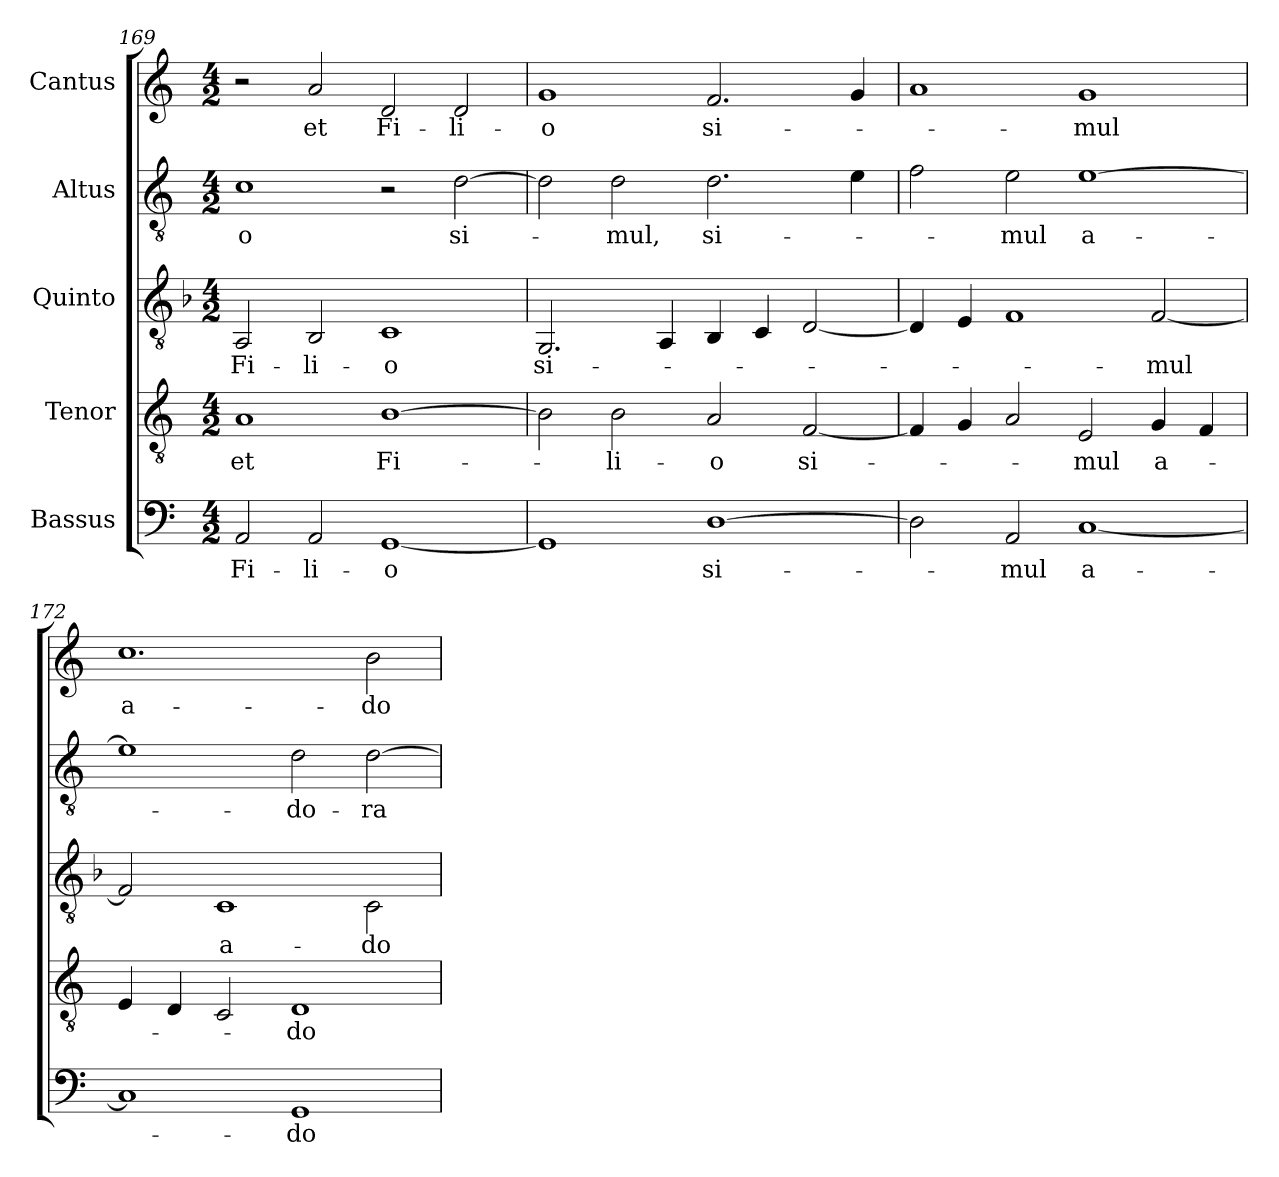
**kern	**text	**kern	**text	**kern	**text	**kern	**text	**kern	**text
*part5	*part5	*part4	*part4	*part3	*part3	*part2	*part2	*part1	*part1
*staff5	*staff5	*staff4	*staff4	*staff3	*staff3	*staff2	*staff2	*staff1	*staff1
*I"Bassus	*	*I"Tenor	*	*I"Quinto	*	*I"Altus	*	*I"Cantus	*
!!LO:PB:g=z
*clefF4	*	*clefGv2	*	*clefGv2	*	*clefGv2	*	*clefG2	*
*	*	*	*	*ITrd-4c-7	*	*	*	*	*
*k[]	*	*k[]	*	*k[]	*	*k[]	*	*k[]	*
*C:	*	*C:	*	*C:	*	*C:	*	*C:	*
*M4/2	*	*M4/2	*	*M4/2	*	*M4/2	*	*M4/2	*
=169	=169	=169	=169	=169	=169	=169	=169	=169	=169
!	!LO:LY:b:color=#000000	!	!	!	!	!	!	!	!
!	!	!	!LO:LY:b:color=#000000	!	!	!	!	!	!
!	!	!	!	!	!LO:LY:b:color=#000000	!	!	!	!
!	!	!	!	!	!	!	!LO:LY:b:color=#000000	!	!
2AAi/	Fi-	1Ai	et	2Ei/	Fi-	1ci	-o	2r	.
!	!LO:LY:b:color=#000000	!	!	!	!	!	!	!	!
!	!	!	!	!	!LO:LY:b:color=#000000	!	!	!	!
!	!	!	!	!	!	!	!	!	!LO:LY:b:color=#000000
2AAi/	-li-	.	.	2Fi/	-li-	.	.	2ai/	et
!	!LO:LY:b:color=#000000	!	!	!	!	!	!	!	!
!	!	!	!LO:LY:b:color=#000000	!	!	!	!	!	!
!	!	!	!	!	!LO:LY:b:color=#000000	!	!	!	!
!	!	!	!	!	!	!	!	!	!LO:LY:b:color=#000000
[<1GGi	-o	[>1Bi	Fi-	1Gi	-o	2r	.	2di/	Fi-
!	!	!	!	!	!	!	!LO:LY:b:color=#000000	!	!
!	!	!	!	!	!	!	!	!	!LO:LY:b:color=#000000
.	.	.	.	.	.	[>2di\	si-	2di/	-li-
=170	=170	=170	=170	=170	=170	=170	=170	=170	=170
!	!	!	!	!	!LO:LY:b:color=#000000	!	!	!	!
!	!	!	!	!	!	!	!	!	!LO:LY:b:color=#000000
1GGi]	.	2Bi\]	.	2.Di/	si-	2di\]	.	1gi	-o
!	!	!	!LO:LY:b:color=#000000	!	!	!	!	!	!
!	!	!	!	!	!	!	!LO:LY:b:color=#000000	!	!
.	.	2Bi\	-li-	.	.	2di\	-mul,	.	.
.	.	.	.	4Ei/	.	.	.	.	.
!	!LO:LY:b:color=#000000	!	!	!	!	!	!	!	!
!	!	!	!LO:LY:b:color=#000000	!	!	!	!	!	!
!	!	!	!	!	!	!	!LO:LY:b:color=#000000	!	!
!	!	!	!	!	!	!	!	!	!LO:LY:b:color=#000000
[>1Di	si-	2Ai/	-o	4Fi/	.	2.di\	si-	2.fi/	si-
.	.	.	.	4Gi/	.	.	.	.	.
!	!	!	!LO:LY:b:color=#000000	!	!	!	!	!	!
.	.	[<2Fi/	si-	[<2Ai/	.	.	.	.	.
.	.	.	.	.	.	4ei\	.	4gi/	.
=171	=171	=171	=171	=171	=171	=171	=171	=171	=171
2Di\]	.	4Fi/]	.	4Ai/]	.	2fi\	.	1ai	.
.	.	4Gi/	.	4Bi/	.	.	.	.	.
!	!LO:LY:b:color=#000000	!	!	!	!	!	!	!	!
!	!	!	!	!	!	!	!LO:LY:b:color=#000000	!	!
2AAi/	-mul	2Ai/	.	1ci	.	2ei\	-mul	.	.
!	!LO:LY:b:color=#000000	!	!	!	!	!	!	!	!
!	!	!	!LO:LY:b:color=#000000	!	!	!	!	!	!
!	!	!	!	!	!	!	!LO:LY:b:color=#000000	!	!
!	!	!	!	!	!	!	!	!	!LO:LY:b:color=#000000
[<1Ci	a-	2Ei/	-mul	.	.	[>1ei	a-	1gi	-mul
!	!	!	!LO:LY:b:color=#000000	!	!	!	!	!	!
!	!	!	!	!	!LO:LY:b:color=#000000	!	!	!	!
.	.	4Gi/	a-	[<2ci/	-mul	.	.	.	.
.	.	4Fi/	.	.	.	.	.	.	.
=172	=172	=172	=172	=172	=172	=172	=172	=172	=172
!	!	!	!	!	!	!	!	!	!LO:LY:b:color=#000000
1Ci]	.	4Ei/	.	2ci/]	.	1ei]	.	1.cci	a-
.	.	4Di/	.	.	.	.	.	.	.
!	!	!	!	!	!LO:LY:b:color=#000000	!	!	!	!
.	.	2Ci/	.	1Gi	a-	.	.	.	.
!	!LO:LY:b:color=#000000	!	!	!	!	!	!	!	!
!	!	!	!LO:LY:b:color=#000000	!	!	!	!	!	!
!	!	!	!	!	!	!	!LO:LY:b:color=#000000	!	!
1GGi	-do-	1Di	-do-	.	.	2di\	-do-	.	.
!	!	!	!	!	!LO:LY:b:color=#000000	!	!	!	!
!	!	!	!	!	!	!	!LO:LY:b:color=#000000	!	!
!	!	!	!	!	!	!	!	!	!LO:LY:b:color=#000000
.	.	.	.	2Gi\	-do-	[>2di\	-ra-	2bi\	-do-
=	=	=	=	=	=	=	=	=	=
*-	*-	*-	*-	*-	*-	*-	*-	*-	*-
